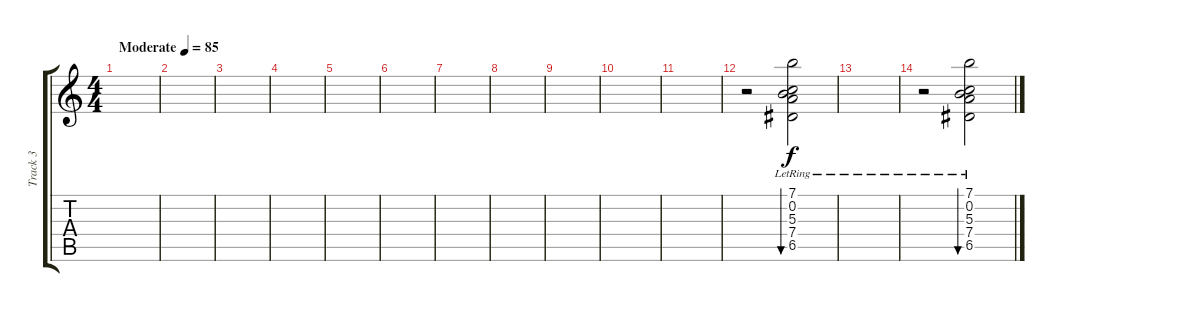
\track ("Track 3" "Track 3") {instrument acousticguitarsteel}
\staff {score tabs}
\tuning (E4 B3 G3 D3 A2 E2) {hide}
\ts (4 4)
\tempo (85 "Moderate")
\clef g2
\ks c
|
|
|
|
|
|
|
|
|
|
|
r.2 (7.1 0.2 5.3 7.4{lr} 6.5).2{bu 480} |
|
r.2 (7.1 0.2 5.3 7.4{lr} 6.5).2{bu 480}
